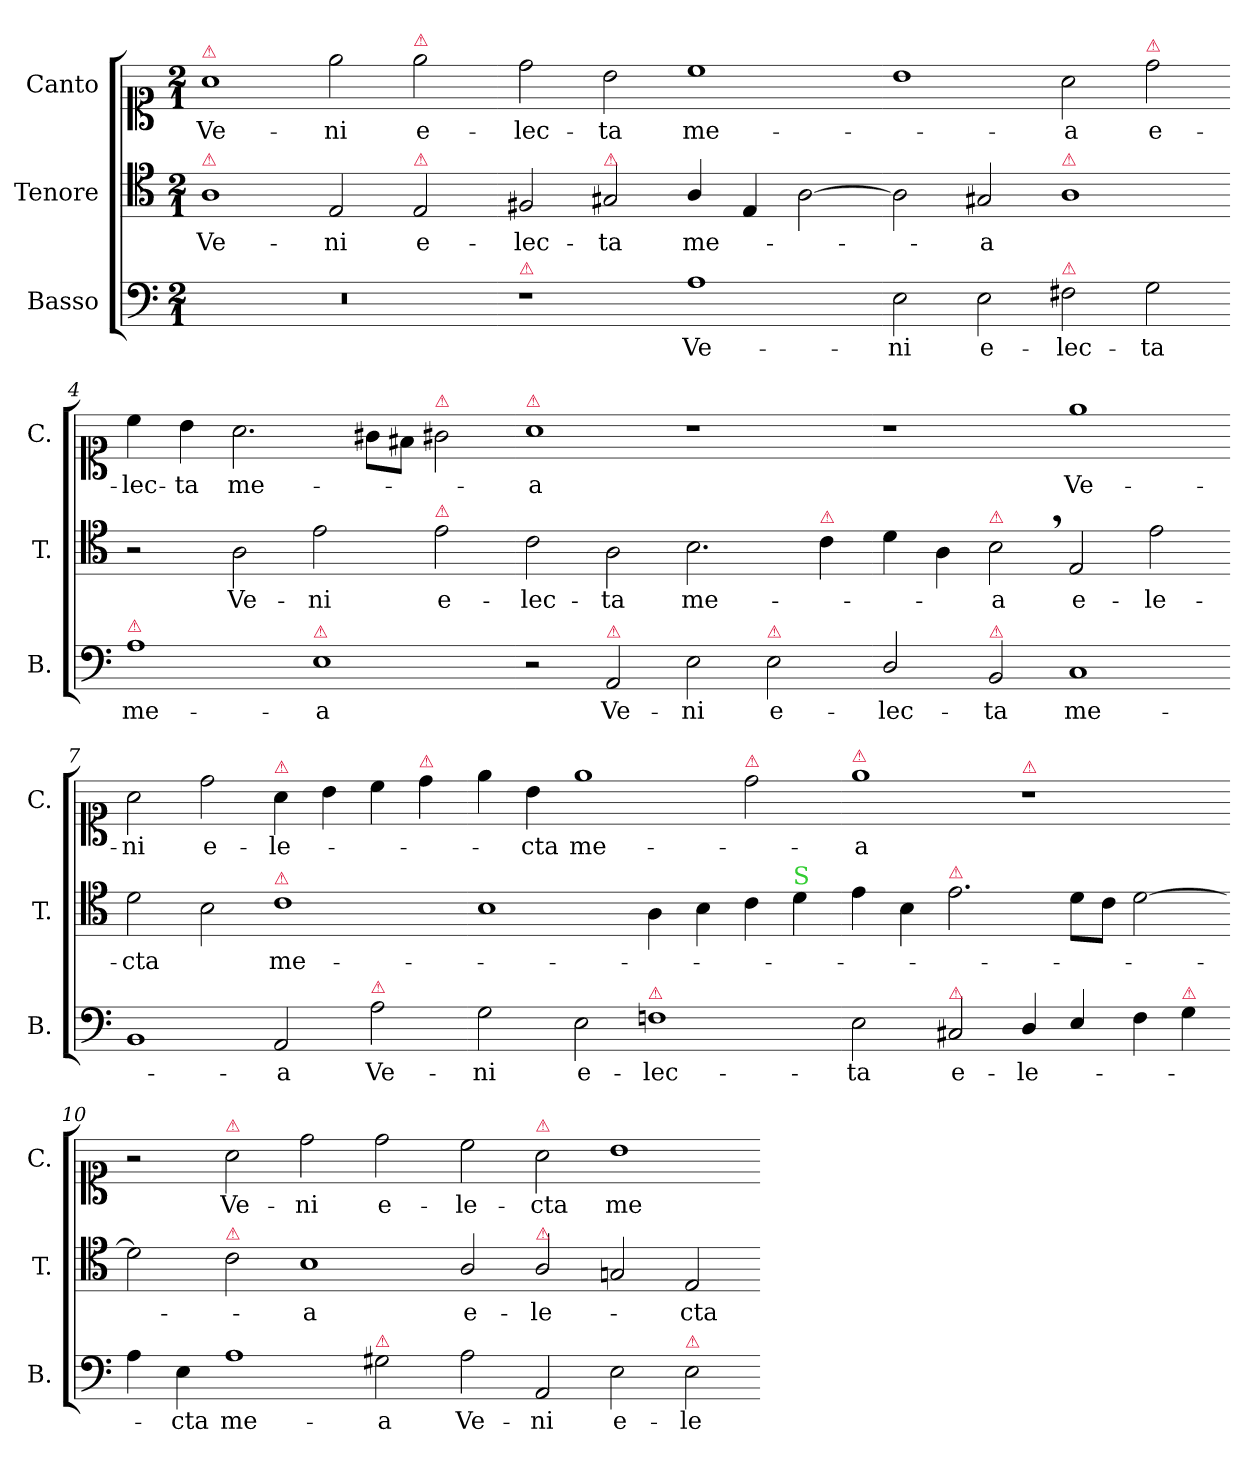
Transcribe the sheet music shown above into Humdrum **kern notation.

**kern	**text	**kern	**text	**kern	**text
*part3	*part3	*part2	*part2	*part1	*part1
*staff3	*staff3	*staff2	*staff2	*staff1	*staff1
*I"Basso	*	*I"Tenore	*	*I"Canto	*
*I'B.	*	*I'T.	*	*I'C.	*
*clefF4	*	*clefC4	*	*clefC1	*
*k[]	*	*k[]	*	*k[]	*
*M2/1	*	*M2/1	*	*M2/1	*
=1	=1	=1	=1	=1	=1
!	!	!	!	!LO:TX:a:color=crimson:t=⚠	!
!	!	!LO:TX:a:color=crimson:t=⚠	!	!	!
0r	.	1A\	Ve-	1a\	Ve-
.	.	2E/	-ni	2ee\	-ni
!	!	!	!	!LO:TX:a:color=crimson:t=⚠	!
!	!	!LO:TX:a:color=crimson:t=⚠	!	!	!
.	.	2E/	e-	2ee\	e-
=2-	=2-	=2-	=2-	=2-	=2-
!LO:TX:a:color=crimson:t=⚠	!	!	!	!	!
1r	.	2F#X/	-lec-	2dd\	-lec-
!	!	!LO:TX:a:color=crimson:t=⚠	!	!	!
.	.	2G#X/	-ta	2b\	-ta
1A\	Ve-	4A/	me-	1cc\	me-
.	.	4E/	.	.	.
.	.	[2A\	.	.	.
=3-	=3-	=3-	=3-	=3-	=3-
2E\	-ni	2A\]	.	1b\	.
2E\	e-	2G#X/	-a	.	.
!	!	!LO:TX:a:color=crimson:t=⚠	!	!	!
!LO:TX:a:color=crimson:t=⚠	!	!	!	!	!
2F#X\	-lec-	1A\	.	2a\	-a
!	!	!	!	!LO:TX:a:color=crimson:t=⚠	!
2G\	-ta	.	.	2dd\	e-
=4-	=4-	=4-	=4-	=4-	=4-
!LO:TX:a:color=crimson:t=⚠	!	!	!	!	!
1A\	me-	2r	.	4cc\	-lec-
.	.	.	.	4b\	-ta
.	.	2A\	Ve-	2.a\	me-
!LO:TX:a:color=crimson:t=⚠	!	!	!	!	!
1E\	-a	2e\	-ni	.	.
.	.	.	.	8g#X\L	.
.	.	.	.	8f#X\J	.
!	!	!	!	!LO:TX:a:color=crimson:t=⚠	!
!	!	!LO:TX:a:color=crimson:t=⚠	!	!	!
.	.	2e\	e-	2g#X\	.
=5-	=5-	=5-	=5-	=5-	=5-
!	!	!	!	!LO:TX:a:color=crimson:t=⚠	!
2r	.	2c\	-lec-	1a\	-a
!LO:TX:a:color=crimson:t=⚠	!	!	!	!	!
!	!LO:LY:i	!	!	!	!
2AA/	Ve-	2A\	-ta	.	.
!	!LO:LY:i	!	!	!	!
2E\	-ni	2.B\	me-	1r	.
!LO:TX:a:color=crimson:t=⚠	!	!	!	!	!
!	!LO:LY:i	!	!	!	!
2E\	e-	.	.	.	.
!	!	!LO:TX:a:color=crimson:t=⚠	!	!	!
.	.	4c\	.	.	.
=6-	=6-	=6-	=6-	=6-	=6-
!	!LO:LY:i	!	!	!	!
2D/	-lec-	4d\	.	1r	.
.	.	4A\	.	.	.
!	!	!LO:TX:a:color=crimson:t=⚠	!	!	!
!LO:TX:a:color=crimson:t=⚠	!	!	!	!	!
!	!LO:LY:i	!	!	!	!
2BB/	-ta	2B,\	-a	.	.
!	!LO:LY:i	!	!	!	!
1C/	me-	2E/	e-	1ee\	Ve-
.	.	2e\	-le-	.	.
=7-	=7-	=7-	=7-	=7-	=7-
1BB/	.	2d\	-cta	2a\	-ni
.	.	2B\	.	2dd\	e-
!	!	!	!	!LO:TX:a:color=crimson:t=⚠	!
!	!	!LO:TX:a:color=crimson:t=⚠	!	!	!
!	!LO:LY:i	!	!	!	!
2AA/	-a	1c\	me-	4a\	-le-
.	.	.	.	4b\	.
!LO:TX:a:color=crimson:t=⚠	!	!	!	!	!
2A\	Ve-	.	.	4cc\	.
!	!	!	!	!LO:TX:a:color=crimson:t=⚠	!
.	.	.	.	4dd\	.
=8-	=8-	=8-	=8-	=8-	=8-
2G\	-ni	1B\	.	4ee\	.
.	.	.	.	4b\	-cta
2E\	e-	.	.	1ee\	me-
!LO:TX:a:color=crimson:t=⚠	!	!	!	!	!
1Fn\	-lec-	4A\	.	.	.
.	.	4B\	.	.	.
!	!	!	!	!LO:TX:a:color=crimson:t=⚠	!
.	.	4c\	.	2dd\	.
!	!	!LO:TX:a:color=limegreen:t=S	!	!	!
.	.	4d\	.	.	.
=9-	=9-	=9-	=9-	=9-	=9-
!	!	!	!	!LO:TX:a:color=crimson:t=⚠	!
2E\	-ta	4e\	.	1ee\	-a
.	.	4B\	.	.	.
!	!	!LO:TX:a:color=crimson:t=⚠	!	!	!
!LO:TX:a:color=crimson:t=⚠	!	!	!	!	!
2C#X/	e-	2.e\	.	.	.
!	!	!	!	!LO:TX:a:color=crimson:t=⚠	!
4D/	-le-	.	.	1r	.
4E/	.	8d\L	.	.	.
.	.	8c\J	.	.	.
4F\	.	[2d\	.	.	.
!LO:TX:a:color=crimson:t=⚠	!	!	!	!	!
4G\	.	.	.	.	.
=10-	=10-	=10-	=10-	=10-	=10-
4A\	.	2d\]	.	2r	.
4E\	-cta	.	.	.	.
!	!	!	!	!LO:TX:a:color=crimson:t=⚠	!
!	!	!LO:TX:a:color=crimson:t=⚠	!	!	!
1A\	me-	2c\	.	2a\	Ve-
.	.	1B\	-a	2dd\	-ni
!LO:TX:a:color=crimson:t=⚠	!	!	!	!	!
2G#X\	-a	.	.	2dd\	e-
=11-	=11-	=11-	=11-	=11-	=11-
2A\	Ve-	2A/	e-	2cc\	-le-
!	!	!	!	!LO:TX:a:color=crimson:t=⚠	!
!	!	!LO:TX:a:color=crimson:t=⚠	!	!	!
2AA/	-ni	2A/	-le-	2a\	-cta
2E\	e-	2Gn/	.	1b\	me-
!LO:TX:a:color=crimson:t=⚠	!	!	!	!	!
2E\	-le-	2E/	-cta	.	.
=-	=-	=-	=-	=-	=-
*-	*-	*-	*-	*-	*-
